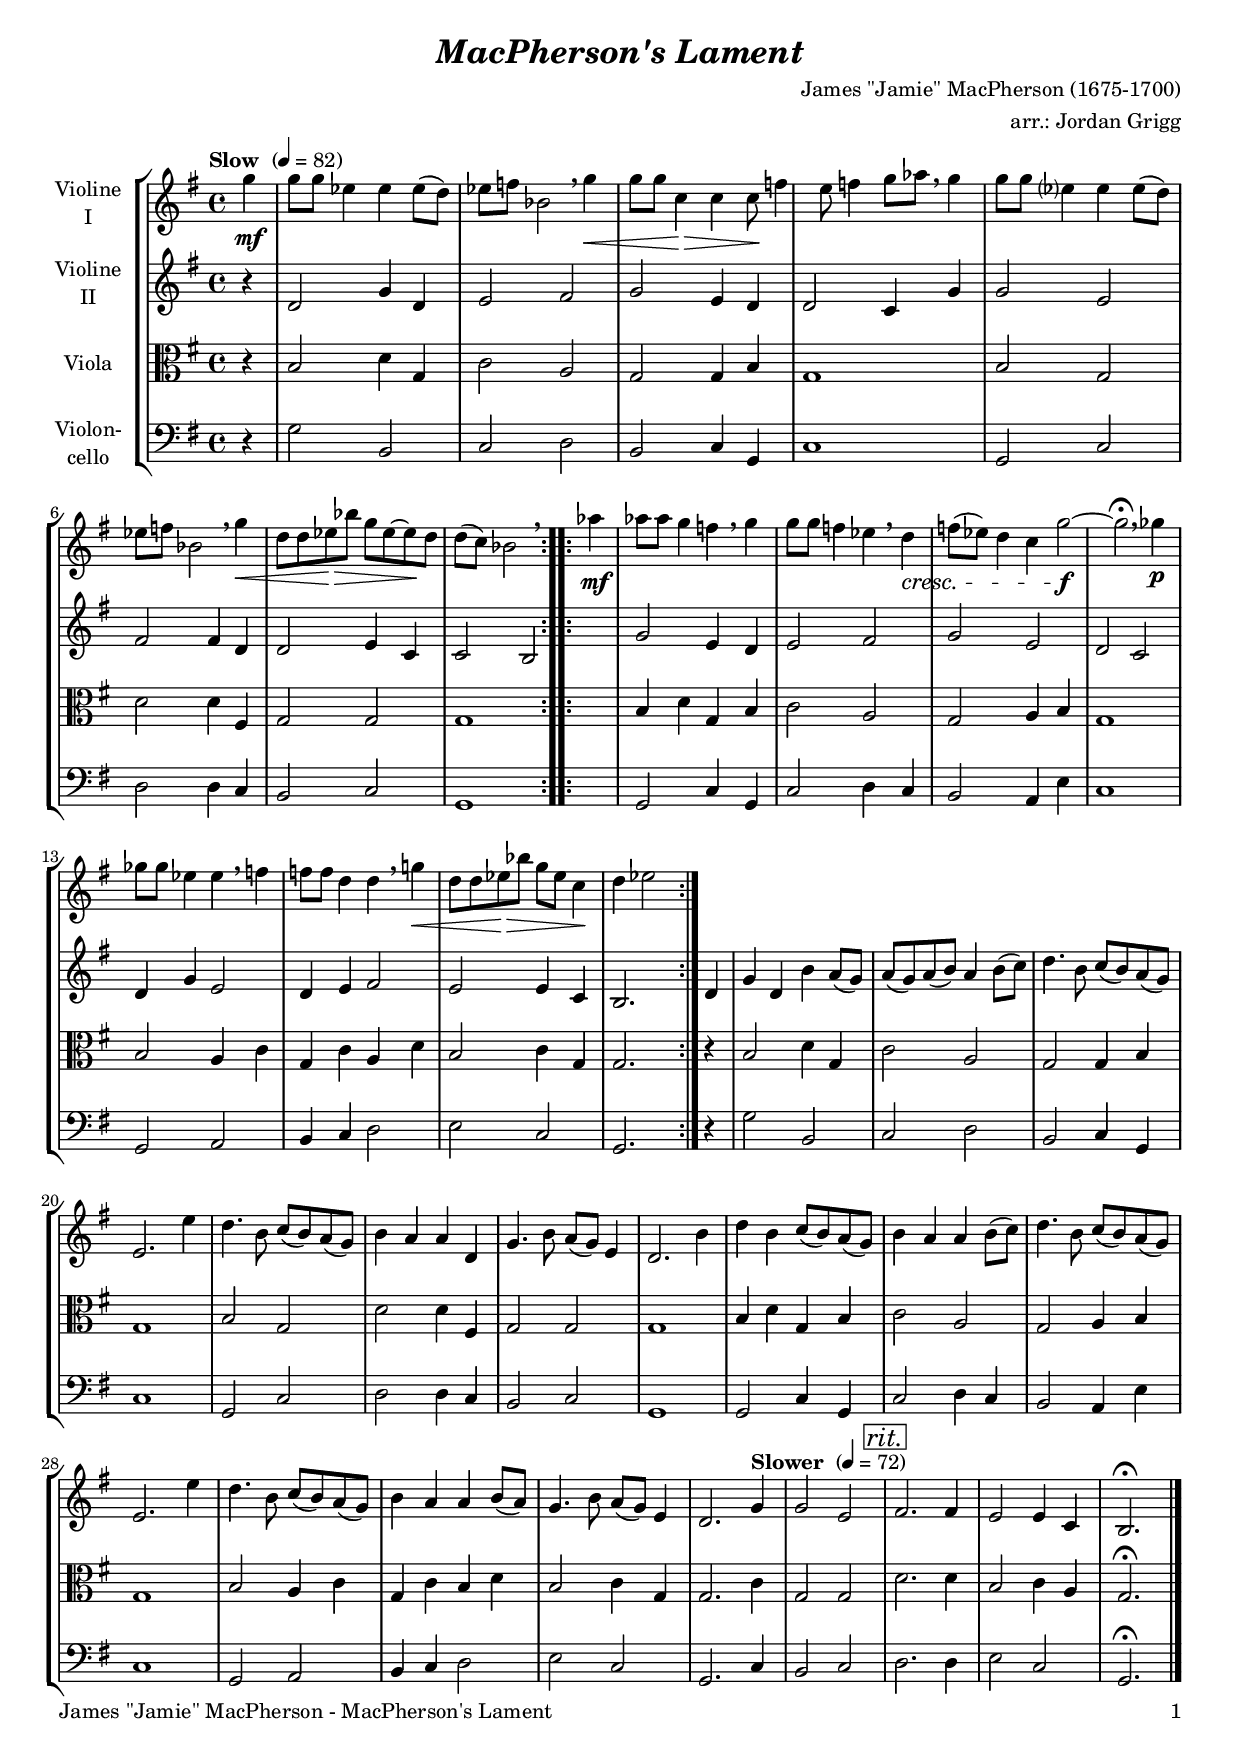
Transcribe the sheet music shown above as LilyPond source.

\version "2.24.1"
\include "deutsch.ly"

#(set-global-staff-size 18)

\header {
  title     = \markup \bold \italic "MacPherson's Lament"
  composer  = "James \"Jamie\" MacPherson (1675-1700)"
  arranger  = "arr.: Jordan Grigg"
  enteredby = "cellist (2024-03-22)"
%  piece     = ""
}

voiceconsts = {
  \key g \major
  \time 4/4
  \clef "treble"
%  \numericTimeSignature
  \compressEmptyMeasures
  % Set default beaming for all staves
%  \set Timing.beamExceptions = #'()
%  \set Timing.baseMoment     = #(ly:make-moment 1 4)
%  \set Timing.beatStructure  = #'(1 1 1)
  \tempo "Slow " 4=82
}

mist = "string ensemble 1"
mivl = "violin"
miva = "viola"
miba = "cello"
mipz = "pizzicato strings"

boxa = \tempo "Slower " 4=72

atem = \mark \markup \box \italic "a tempo"
mrit = \mark \markup \box \italic "molto rit."
rit  = \mark \markup \box \italic "rit."

\include "v1.ily"
vb = \relative c' {
  \voiceconsts

  \partial 4 r4
  d2 g4 d
  e2 fis
  g e4 d
  d2 c4 g'

  g2 e
  fis fis4 d
  d2 e4 c
  c2 h
  g' e4 d
  e2 fis

  g e
  d c
  d4 g e2
  d4 e fis2
  e e4 c
  h2. d4

  g d h' a8( g)
  a( g) a( h) a4 h8( c)
  d4. h8 c( h) a( g)
  e2. e'4
  d4. h8 c( h) a( g)

  h4 a a d,
  g4. h8 a( g) e4
  d2. h'4
  d h c8( h) a( g)
  h4 a a h8( c)
  d4. h8 c( h) a( g)

  e2. e'4
  d4. h8 c( h) a( g)
  h4 a a h8( a)
  g4. h8 a( g) e4

  d2. \boxa g4
  g2 e \rit
  fis2. fis4
  e2 e4 c
  \partial 2. h2.\fermata \bar "|."
}

vc = \relative c' {
  \voiceconsts
  \clef "alto"
  
  \partial 4 r4
  h2 d4 g,
  c2 a
  g g4 h
  g1

  h2 g
  d' d4 fis,
  g2 g
  g1
  h4 d g, h
  c2 a

  g a4 h
  g1
  h2 a4 c
  g c a d
  h2 c4 g
  g2. r4

  h2 d4 g,
  c2 a
  g g4 h
  g1
  h2 g

  d' d4 fis,
  g2 g
  g1
  h4 d g, h
  c2 a
  g a4 h

  g1
  h2 a4 c
  g c h d
  h2 c4 g

  g2. \boxa c4
  g2 g \rit
  d'2. d4
  h2 c4 a
  \partial 2. g2.\fermata \bar "|."
}

vd = \relative c' {
  \voiceconsts
  \clef "bass"
  
  \partial 4 r4
  g2 h,
  c d
  h c4 g
  c1

  g2 c
  d d4 c
  h2 c
  g1
  g2 c4 g
  c2 d4 c

  h2 a4 e'
  c1
  g2 a
  h4 c d2
  e c
  g2. r4

  g'2 h,
  c d
  h c4 g
  c1
  g2 c

  d d4 c
  h2 c
  g1
  g2 c4 g
  c2 d4 c
  h2 a4 e'

  c1
  g2 a
  h4 c d2
  e c

  g2. \boxa c4
  h2 c
  d2. d4
  e2 c
  \partial 2. g2.\fermata \bar "|."
}


music = \new StaffGroup <<
      \new Staff {
	\set Staff.midiInstrument = \mivl
	\set Staff.instrumentName = \markup \center-column { "Violine" "I" }
	\transpose g g { \va }
      }

      \new Staff {
	\set Staff.midiInstrument = \mivl
	\set Staff.instrumentName = \markup \center-column { "Violine" "II" }
	\transpose g g { \vb }
      }

      \new Staff {
	\set Staff.midiInstrument = \miva
	\set Staff.instrumentName = \markup \center-column { "Viola" }
	\transpose g g { \vc }
      }

      \new Staff {
	\set Staff.midiInstrument = \miba
	\set Staff.instrumentName = \markup \center-column { "Violon-" "cello" }
	\transpose g g { \vd }
      }
>>

\book {
   \paper {
    print-page-number = ##t
    print-first-page-number = ##t
    ragged-last-bottom = ##f
    oddHeaderMarkup = \markup \null
    evenHeaderMarkup = \markup \null
    oddFooterMarkup = \markup {
      \fill-line {
        \if \should-print-page-number
        "James \"Jamie\" MacPherson - MacPherson's Lament" \fromproperty #'page:page-number-string
      }
    }
    evenFooterMarkup = \oddFooterMarkup
  } \score {
    \music
    \layout {}
  }

  \score {
    \unfoldRepeats \music

    \midi {
      \context {
        \Score
      }
    }
  }
}